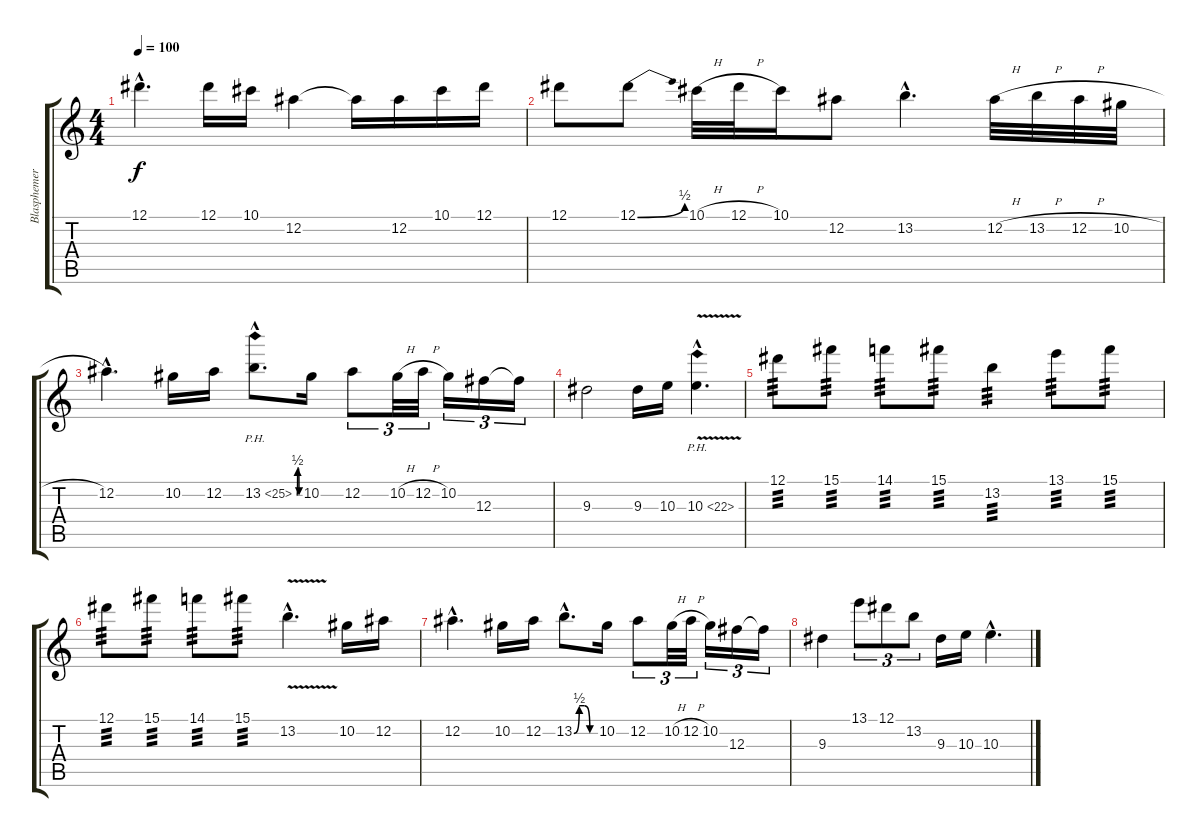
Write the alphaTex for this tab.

\track ("Blasphemer" "Blasphemer") {instrument distortionguitar}
\staff {score tabs}
\tuning (Eb4 Bb3 Gb3 Db3 Ab2 Eb2) {hide}
\ts (4 4)
\tempo 100
\clef g2
\ks c
12.1{hac}.4{d dy f instrument distortionguitar} 12.1.16 10.1.16 12.2.4 12.2{t}.16 12.2.16 10.1.16 12.1.16 |
12.1.8 12.1{be (bend 0 0 60 2)}.8 10.1{h}.32 12.1{h}.32 10.1.16 12.2.8 13.2{hac}.4{d} 12.2{h}.32 13.2{h}.32 12.2{h}.32 10.2{h}.32 |
12.2{hac}.4{d} 10.2.16 12.2.16 13.2{be (custom 0 0 15 2 30 2 45 0 60 0) ph 12 hac}.8{d} 10.2.16 12.2.8{tu (3 2)} 10.2{h}.32{tu (3 2)} 12.2{h}.32{tu (3 2)} 10.2.16{tu (3 2)} 12.3.16{tu (3 2)} 12.3{t}.16{tu (3 2)} |
9.3.2 9.3.16 10.3.16 10.3{ph 12 v hac}.4{d} |
12.1.8{tp 3} 15.1.8{tp 3} 14.1.8{tp 3} 15.1.8{tp 3} 13.2.4{tp 3} 13.1.8{tp 3} 15.1.8{tp 3} |
12.1.8{tp 3} 15.1.8{tp 3} 14.1.8{tp 3} 15.1.8{tp 3} 13.2{v hac}.4{d} 10.2.16 12.2.16 |
12.2{hac}.4{d} 10.2.16 12.2.16 13.2{be (custom 0 0 15 2 30 2 45 0 60 0) hac}.8{d} 10.2.16 12.2.8{tu (3 2)} 10.2{h}.32{tu (3 2)} 12.2{h}.32{tu (3 2)} 10.2.16{tu (3 2)} 12.3.16{tu (3 2)} 12.3{t}.16{tu (3 2)} |
9.3.4 13.1.8{tu (3 2)} 12.1.8{tu (3 2)} 13.2.8{tu (3 2)} 9.3.16 10.3.16 10.3{hac}.4{d}
